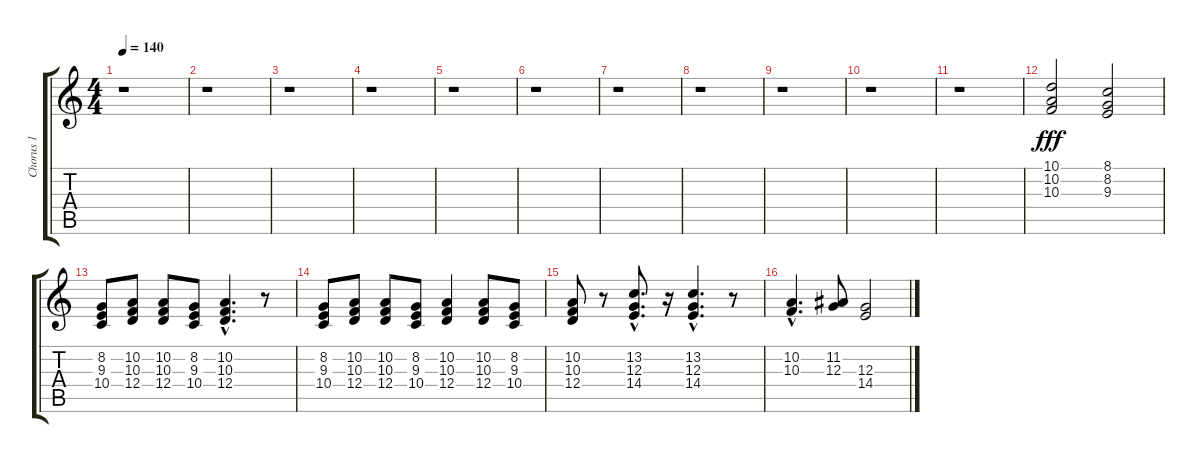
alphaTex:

\track ("Chorus 1" "Chorus 1") {instrument choiraahs}
\staff {score tabs}
\tuning (E4 B3 G3 D3 A2 E2) {hide}
\ts (4 4)
\tempo 140
\clef g2
\ks c
r.1{dy f} |
r.1 |
r.1 |
r.1 |
r.1 |
r.1 |
r.1 |
r.1 |
r.1 |
r.1 |
r.1 |
(10.1 10.2 10.3).2{dy fff} (8.1 8.2 9.3).2 |
(8.2 9.3 10.4).8 (10.2 10.3 12.4).8 (10.2 10.3 12.4).8 (8.2 9.3 10.4).8 (10.2{hac} 10.3{hac} 12.4{hac}).4{d} r.8 |
(8.2 9.3 10.4).8 (10.2 10.3 12.4).8 (10.2 10.3 12.4).8 (8.2 9.3 10.4).8 (10.2 10.3 12.4).4 (10.2 10.3 12.4).8 (8.2 9.3 10.4).8 |
(10.2 10.3 12.4).8 r.8 (13.2{hac} 12.3{hac} 14.4{hac}).8{d} r.16 (13.2{hac} 12.3{hac} 14.4{hac}).4{d} r.8 |
(10.2{hac} 10.3{hac}).4{d} (11.2 12.3).8 (12.3 14.4).2
